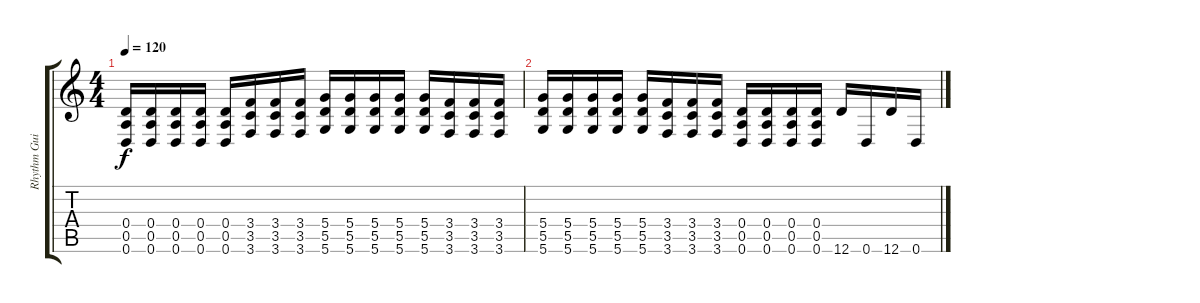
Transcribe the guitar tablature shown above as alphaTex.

\track ("Rhythm Guitar" "Rhythm Gui") {instrument distortionguitar}
\staff {score tabs}
\tuning (E4 B3 G3 D3 A2 D2) {hide}
\ts (4 4)
\tempo 120
\clef g2
\ks c
(0.4 0.5 0.6).16{dy f} (0.4 0.5 0.6).16 (0.4 0.5 0.6).16 (0.4 0.5 0.6).16 (0.4 0.5 0.6).16 (3.4 3.5 3.6).16 (3.4 3.5 3.6).16 (3.4 3.5 3.6).16 (5.4 5.5 5.6).16 (5.4 5.5 5.6).16 (5.4 5.5 5.6).16 (5.4 5.5 5.6).16 (5.4 5.5 5.6).16 (3.4 3.5 3.6).16 (3.4 3.5 3.6).16 (3.4 3.5 3.6).16 |
(5.4 5.5 5.6).16 (5.4 5.5 5.6).16 (5.4 5.5 5.6).16 (5.4 5.5 5.6).16 (5.4 5.5 5.6).16 (3.4 3.5 3.6).16 (3.4 3.5 3.6).16 (3.4 3.5 3.6).16 (0.4 0.5 0.6).16 (0.4 0.5 0.6).16 (0.4 0.5 0.6).16 (0.4 0.5 0.6).16 12.6.16 0.6.16 12.6.16 0.6.16
